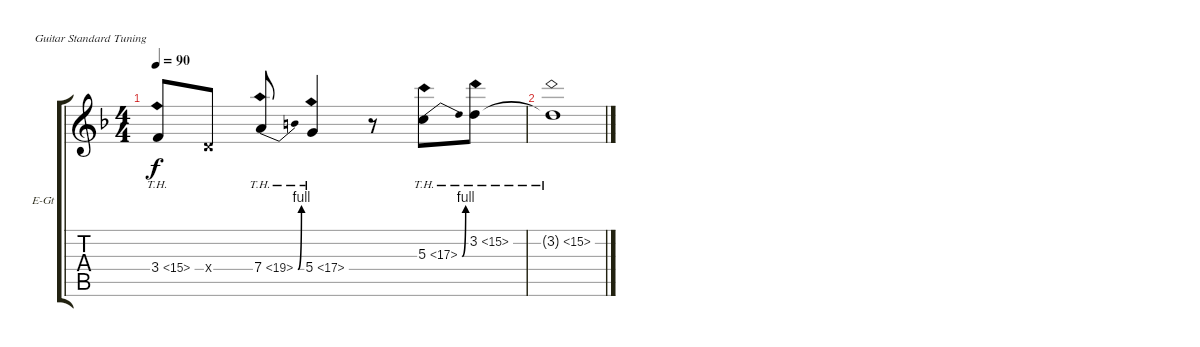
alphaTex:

\bracketExtendMode groupsimilarinstruments
\firstSystemTrackNameOrientation horizontal
\otherSystemsTrackNameOrientation horizontal
\track ("Solo guitar" "E-Gt") {instrument distortionguitar}
\staff {score tabs}
\tuning (E4 B3 G3 D3 A2 E2)
\ts (4 4)
\tempo 90
\clef g2
\ks f
3.4{th 12 t}.8{dy f} 0.4{x}.8 7.4{be (bend 0 0 60 4) th 12}.8 5.4{th 12}.4 r.8 5.3{be (bend 0 0 60 4) th 12}.8 3.2{th 12}.8 |
3.2{th 12 t}.1
